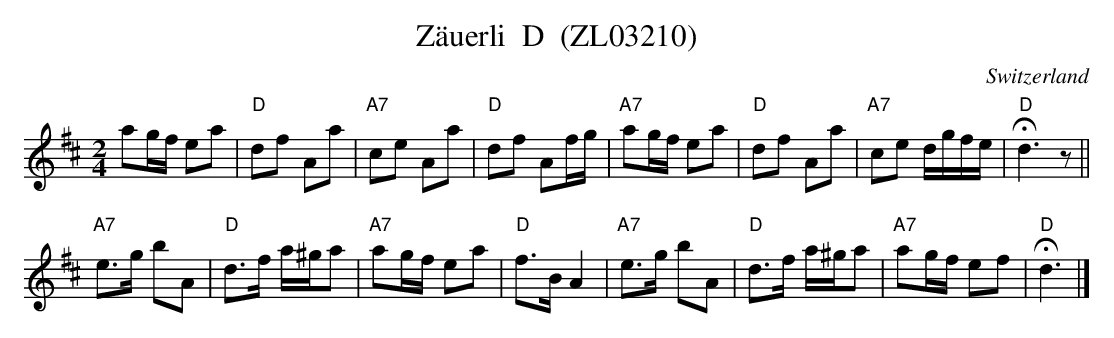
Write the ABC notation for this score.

X:1
T:Zäuerli  D  (ZL03210)
O:Switzerland
M:2/4
L:1/8
K:D major
ag/f/ ea | "D"df Aa | "A7"ce Aa | "D"df Af/g/ | \
"A7"ag/f/ ea | "D"df Aa | "A7"ce d/g/f/e/ | !fermata!"D"d3 z ||
"A7"e>g bA | "D"d>f a/^g/a | "A7"ag/f/ ea | "D"f>B A2 | "A7"e>g bA |  "D"d>f a/^g/a | "A7"ag/f/ ef |"D"!fermata!d3 |]
